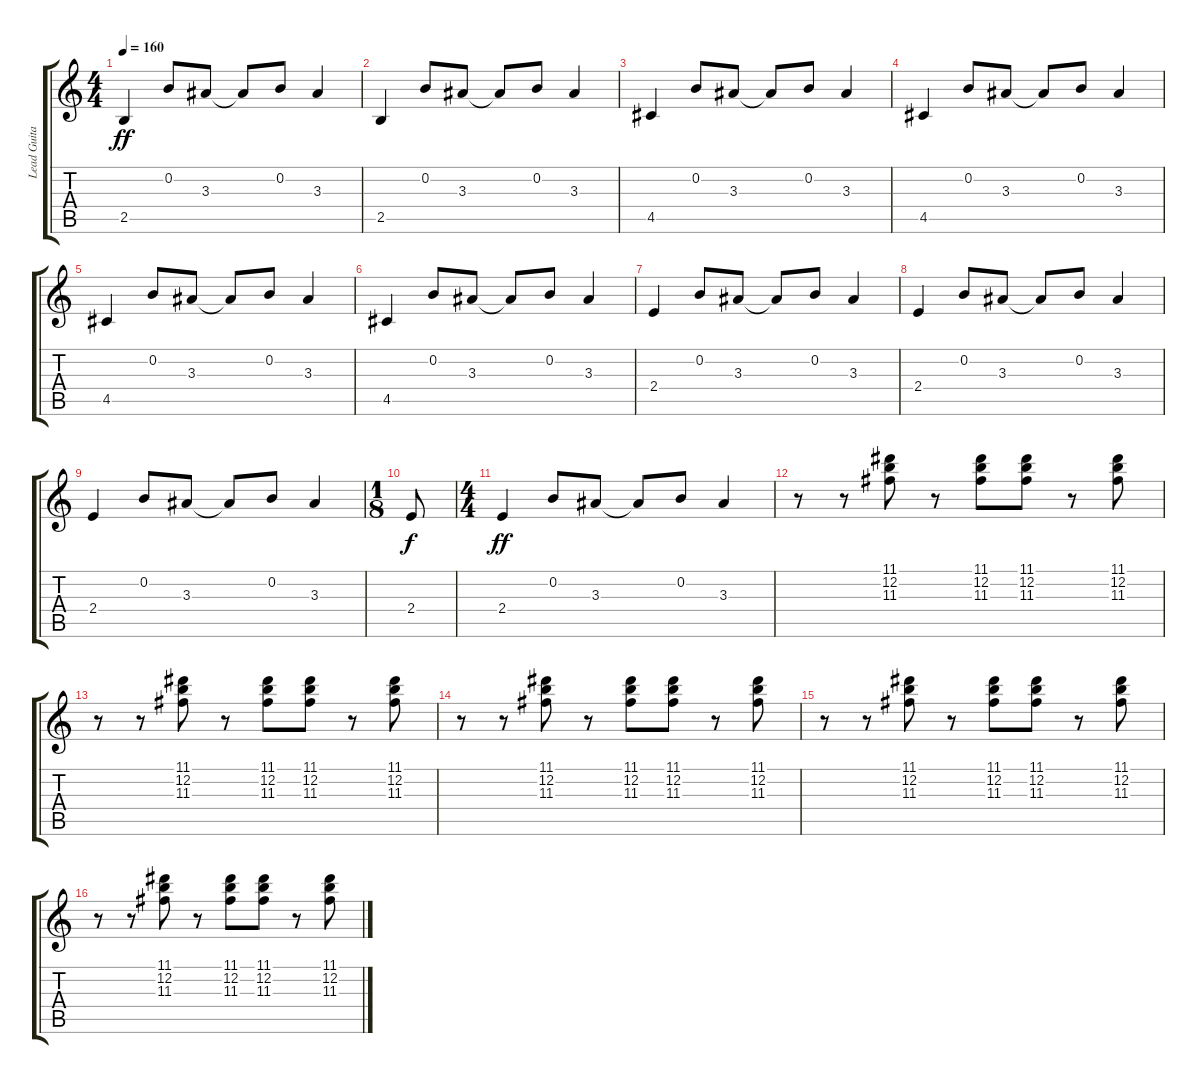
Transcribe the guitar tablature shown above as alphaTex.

\track ("Lead Guitar" "Lead Guita") {instrument electricguitarmuted}
\staff {score tabs}
\tuning (E4 B3 G3 D3 A2 E2) {hide}
\ts (4 4)
\tempo 160
\clef g2
\ks c
2.5.4{dy ff} 0.2.8 3.3.8 3.3{t}.8 0.2.8 3.3.4 |
2.5.4 0.2.8 3.3.8 3.3{t}.8 0.2.8 3.3.4 |
4.5.4 0.2.8 3.3.8 3.3{t}.8 0.2.8 3.3.4 |
4.5.4 0.2.8 3.3.8 3.3{t}.8 0.2.8 3.3.4 |
4.5.4 0.2.8 3.3.8 3.3{t}.8 0.2.8 3.3.4 |
4.5.4 0.2.8 3.3.8 3.3{t}.8 0.2.8 3.3.4 |
2.4.4 0.2.8 3.3.8 3.3{t}.8 0.2.8 3.3.4 |
2.4.4 0.2.8 3.3.8 3.3{t}.8 0.2.8 3.3.4 |
2.4.4 0.2.8 3.3.8 3.3{t}.8 0.2.8 3.3.4 |
\ts (1 8)
2.4.8{dy f} |
\ts (4 4)
2.4.4{dy ff} 0.2.8 3.3.8 3.3{t}.8 0.2.8 3.3.4 |
r.8 r.8 (11.1 12.2 11.3).8 r.8 (11.1 12.2 11.3).8 (11.1 12.2 11.3).8 r.8 (11.1 12.2 11.3).8 |
r.8 r.8 (11.1 12.2 11.3).8 r.8 (11.1 12.2 11.3).8 (11.1 12.2 11.3).8 r.8 (11.1 12.2 11.3).8 |
r.8 r.8 (11.1 12.2 11.3).8 r.8 (11.1 12.2 11.3).8 (11.1 12.2 11.3).8 r.8 (11.1 12.2 11.3).8 |
r.8 r.8 (11.1 12.2 11.3).8 r.8 (11.1 12.2 11.3).8 (11.1 12.2 11.3).8 r.8 (11.1 12.2 11.3).8 |
r.8 r.8 (11.1 12.2 11.3).8 r.8 (11.1 12.2 11.3).8 (11.1 12.2 11.3).8 r.8 (11.1 12.2 11.3).8
